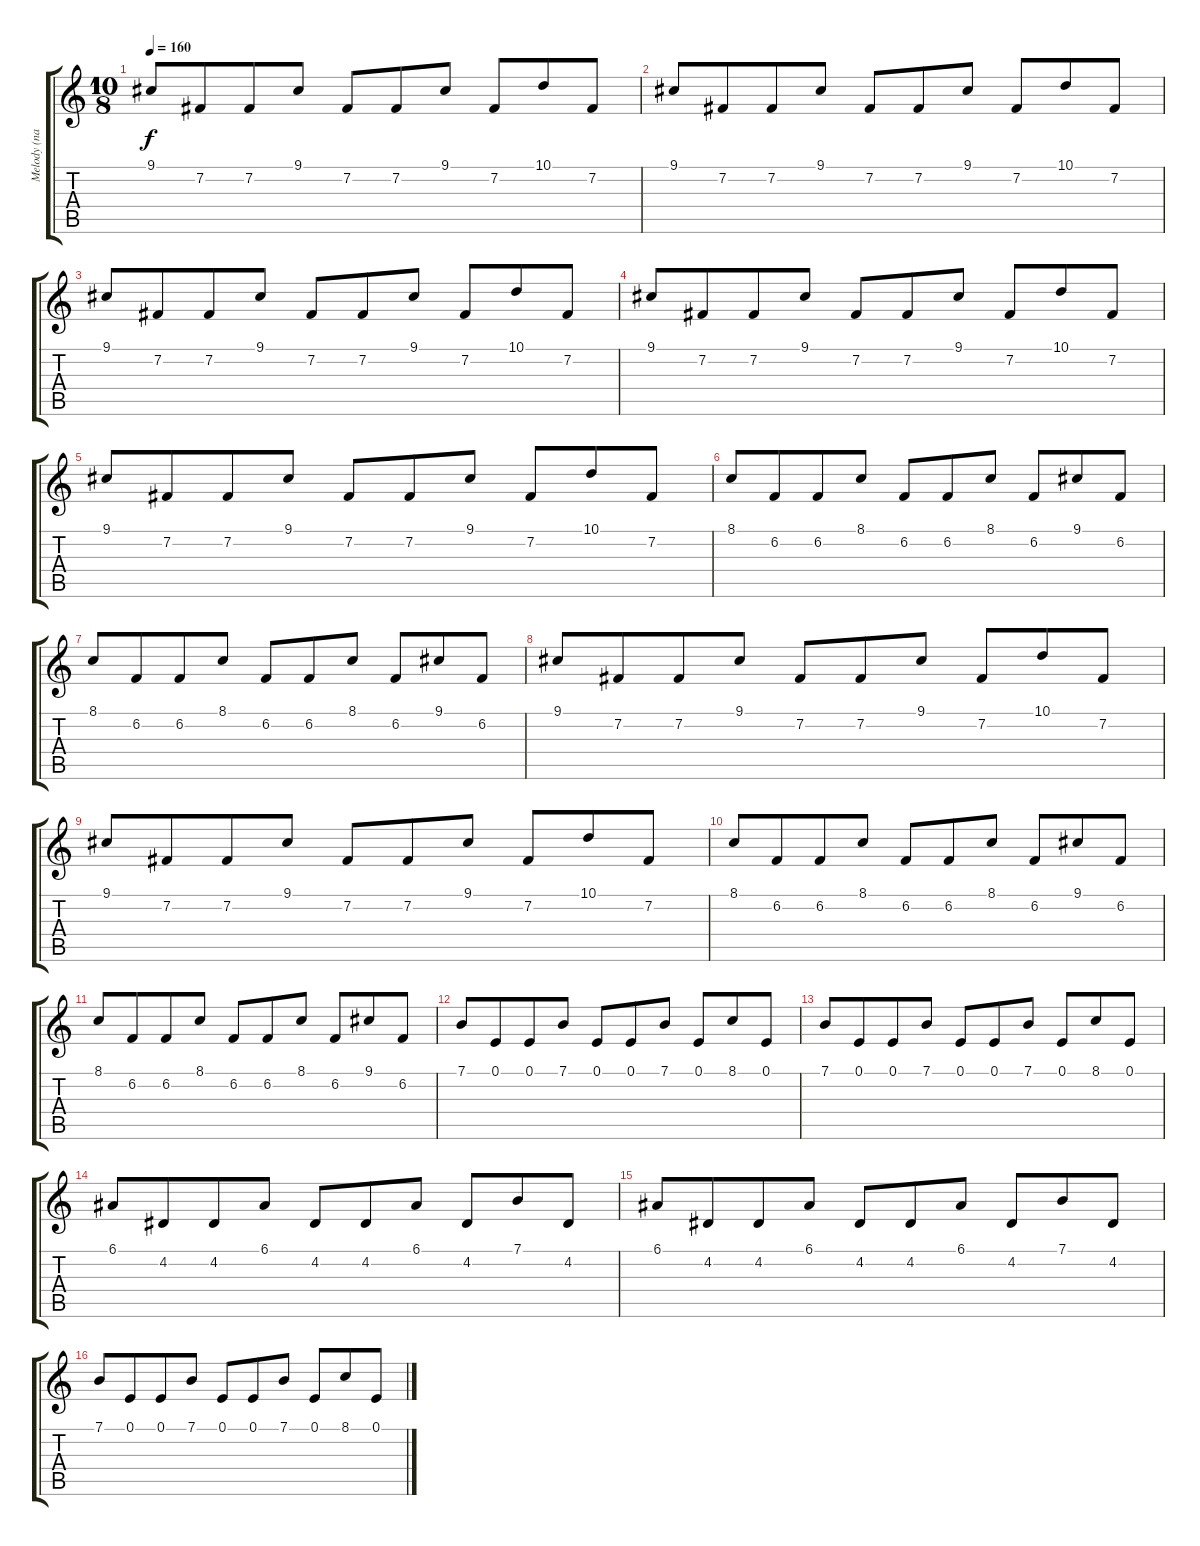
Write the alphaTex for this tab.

\track ("Melody (na-nana-na-nana....)" "Melody (na") {instrument electricgrandpiano}
\staff {score tabs}
\tuning (E4 B3 G3 D3 A2 E2) {hide}
\ts (10 8)
\tempo 160
\clef g2
\ks c
9.1.8{dy f instrument electricgrandpiano} 7.2.8 7.2.8 9.1.8 7.2.8 7.2.8 9.1.8 7.2.8 10.1.8 7.2.8 |
9.1.8 7.2.8 7.2.8 9.1.8 7.2.8 7.2.8 9.1.8 7.2.8 10.1.8 7.2.8 |
9.1.8 7.2.8 7.2.8 9.1.8 7.2.8 7.2.8 9.1.8 7.2.8 10.1.8 7.2.8 |
9.1.8 7.2.8 7.2.8 9.1.8 7.2.8 7.2.8 9.1.8 7.2.8 10.1.8 7.2.8 |
9.1.8 7.2.8 7.2.8 9.1.8 7.2.8 7.2.8 9.1.8 7.2.8 10.1.8 7.2.8 |
8.1.8 6.2.8 6.2.8 8.1.8 6.2.8 6.2.8 8.1.8 6.2.8 9.1.8 6.2.8 |
8.1.8 6.2.8 6.2.8 8.1.8 6.2.8 6.2.8 8.1.8 6.2.8 9.1.8 6.2.8 |
9.1.8 7.2.8 7.2.8 9.1.8 7.2.8 7.2.8 9.1.8 7.2.8 10.1.8 7.2.8 |
9.1.8 7.2.8 7.2.8 9.1.8 7.2.8 7.2.8 9.1.8 7.2.8 10.1.8 7.2.8 |
8.1.8 6.2.8 6.2.8 8.1.8 6.2.8 6.2.8 8.1.8 6.2.8 9.1.8 6.2.8 |
8.1.8 6.2.8 6.2.8 8.1.8 6.2.8 6.2.8 8.1.8 6.2.8 9.1.8 6.2.8 |
7.1.8 0.1.8 0.1.8 7.1.8 0.1.8 0.1.8 7.1.8 0.1.8 8.1.8 0.1.8 |
7.1.8 0.1.8 0.1.8 7.1.8 0.1.8 0.1.8 7.1.8 0.1.8 8.1.8 0.1.8 |
6.1.8 4.2.8 4.2.8 6.1.8 4.2.8 4.2.8 6.1.8 4.2.8 7.1.8 4.2.8 |
6.1.8 4.2.8 4.2.8 6.1.8 4.2.8 4.2.8 6.1.8 4.2.8 7.1.8 4.2.8 |
7.1.8 0.1.8 0.1.8 7.1.8 0.1.8 0.1.8 7.1.8 0.1.8 8.1.8 0.1.8
